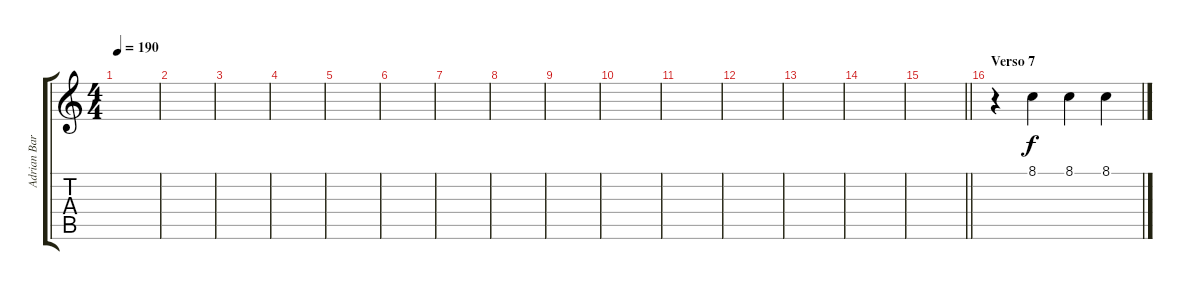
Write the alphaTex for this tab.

\track ("Adrian Barilari" "Adrian Bar") {instrument baritonesax}
\staff {score tabs}
\tuning (E4 B3 G3 D3 A2 E2) {hide}
\ts (4 4)
\tempo 190
\clef g2
\ks c
|
|
|
|
|
|
|
|
|
|
|
|
|
|
\barLineRight lightlight
|
\section ("" "Verso 7")
r.4 8.1.4 8.1.4 8.1.4
